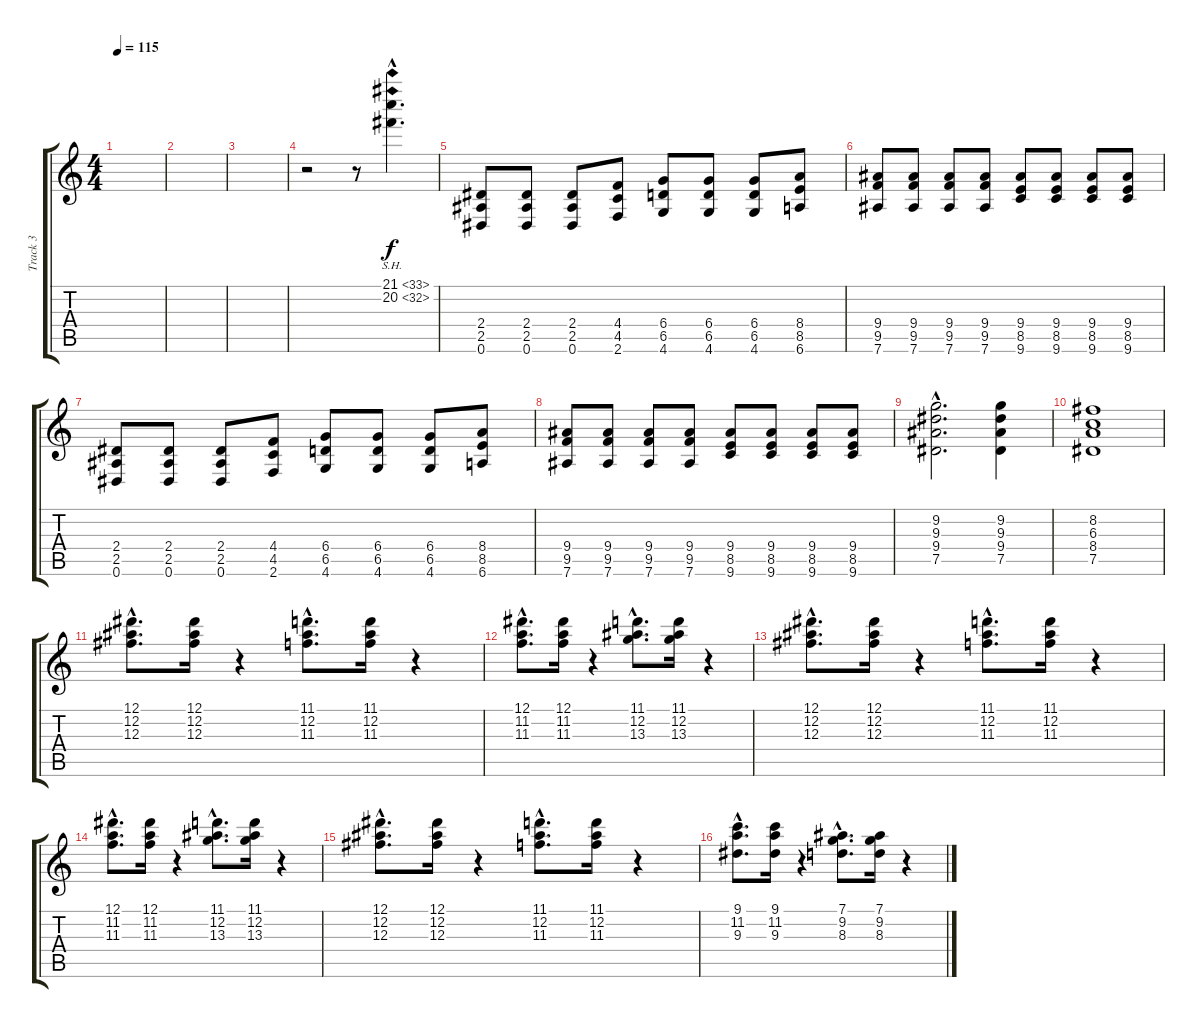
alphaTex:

\track ("Track 3" "Track 3") {instrument overdrivenguitar}
\staff {score tabs}
\tuning (Eb4 Bb3 Gb3 Db3 Ab2 Eb2) {hide}
\ts (4 4)
\tempo 115
\clef g2
\ks c
|
|
|
r.2 r.8 (21.1{sh 12 hac} 20.2{sh 12 hac}).4{d volume 16 instrument overdrivenguitar} |
(2.4 2.5 0.6).8{dy f volume 13 instrument overdrivenguitar} (2.4 2.5 0.6).8 (2.4 2.5 0.6).8 (4.4 4.5 2.6).8 (6.4 6.5 4.6).8 (6.4 6.5 4.6).8 (6.4 6.5 4.6).8 (8.4 8.5 6.6).8 |
(9.4 9.5 7.6).8 (9.4 9.5 7.6).8 (9.4 9.5 7.6).8 (9.4 9.5 7.6).8 (9.4 8.5 9.6).8 (9.4 8.5 9.6).8 (9.4 8.5 9.6).8 (9.4 8.5 9.6).8 |
(2.4 2.5 0.6).8 (2.4 2.5 0.6).8 (2.4 2.5 0.6).8 (4.4 4.5 2.6).8 (6.4 6.5 4.6).8 (6.4 6.5 4.6).8 (6.4 6.5 4.6).8 (8.4 8.5 6.6).8 |
(9.4 9.5 7.6).8 (9.4 9.5 7.6).8 (9.4 9.5 7.6).8 (9.4 9.5 7.6).8 (9.4 8.5 9.6).8 (9.4 8.5 9.6).8 (9.4 8.5 9.6).8 (9.4 8.5 9.6).8 |
(9.2{hac} 9.3{hac} 9.4{hac} 7.5{hac}).2{d} (9.2 9.3 9.4 7.5).4 |
(8.2 6.3 8.4 7.5).1 |
(12.1{hac} 12.2{hac} 12.3{hac}).8{d} (12.1 12.2 12.3).16 r.4 (11.1{hac} 12.2{hac} 11.3{hac}).8{d} (11.1 12.2 11.3).16 r.4 |
(12.1{hac} 11.2{hac} 11.3{hac}).8{d} (12.1 11.2 11.3).16 r.4 (11.1{hac} 12.2{hac} 13.3{hac}).8{d} (11.1 12.2 13.3).16 r.4 |
(12.1{hac} 12.2{hac} 12.3{hac}).8{d} (12.1 12.2 12.3).16 r.4 (11.1{hac} 12.2{hac} 11.3{hac}).8{d} (11.1 12.2 11.3).16 r.4 |
(12.1{hac} 11.2{hac} 11.3{hac}).8{d} (12.1 11.2 11.3).16 r.4 (11.1{hac} 12.2{hac} 13.3{hac}).8{d} (11.1 12.2 13.3).16 r.4 |
(12.1{hac} 12.2{hac} 12.3{hac}).8{d} (12.1 12.2 12.3).16 r.4 (11.1{hac} 12.2{hac} 11.3{hac}).8{d} (11.1 12.2 11.3).16 r.4 |
(9.1{hac} 11.2{hac} 9.3{hac}).8{d} (9.1 11.2 9.3).16 r.4 (7.1{hac} 9.2{hac} 8.3{hac}).8{d} (7.1 9.2 8.3).16 r.4
